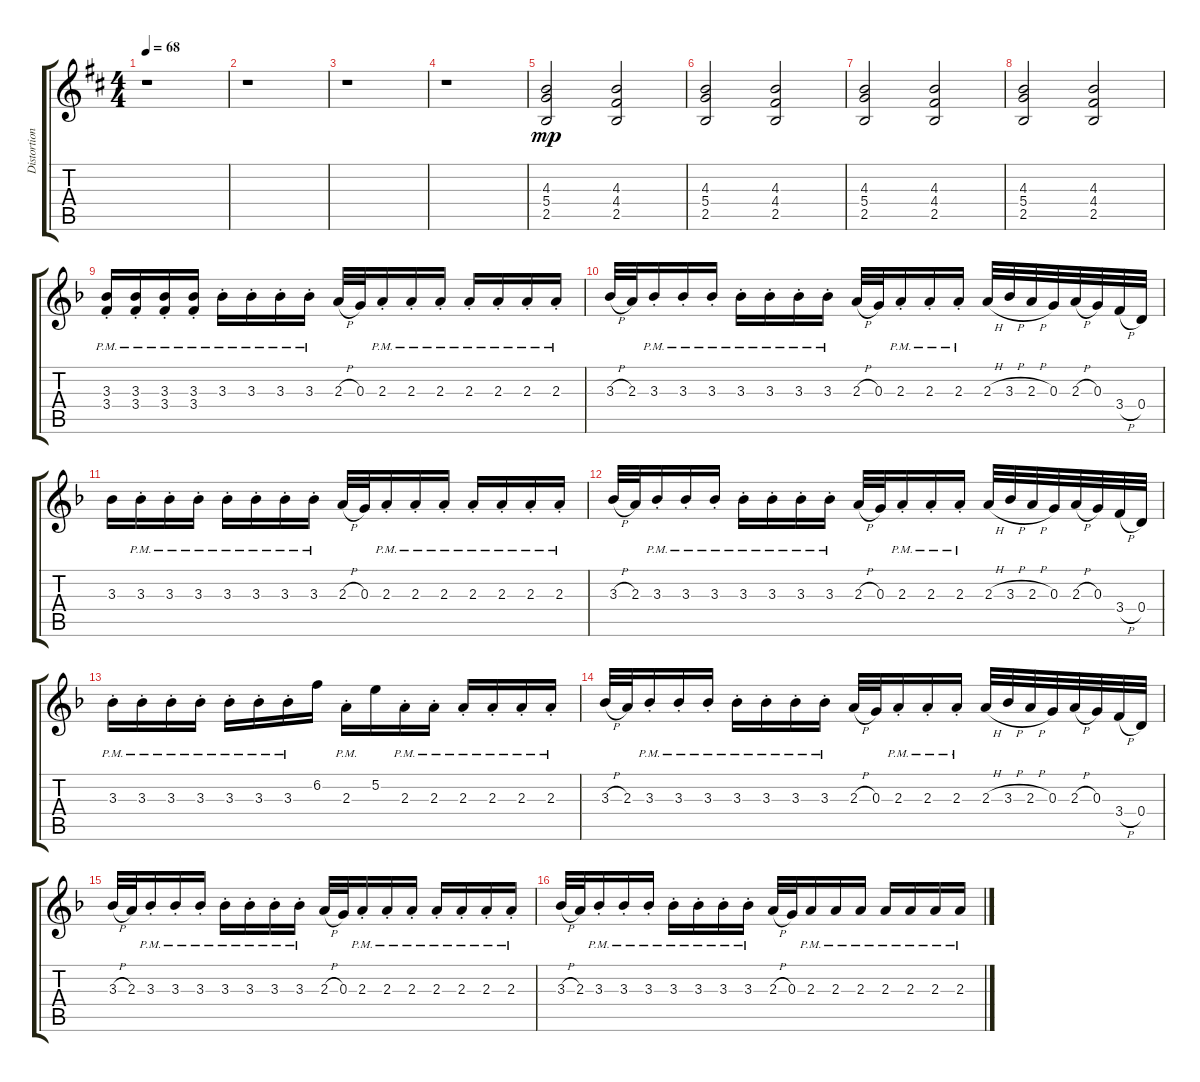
\track ("Distortion R" "Distortion") {instrument distortionguitar}
\staff {score tabs}
\tuning (E4 B3 G3 D3 A2 D2) {hide}
\ts (4 4)
\tempo 68
\clef g2
\ks d
r.1{dy mp instrument distortionguitar} |
r.1 |
r.1 |
r.1 |
(4.3 5.4 2.5).2 (4.3 4.4 2.5).2 |
(4.3 5.4 2.5).2 (4.3 4.4 2.5).2 |
(4.3 5.4 2.5).2 (4.3 4.4 2.5).2 |
(4.3 5.4 2.5).2 (4.3 4.4 2.5).2 |
\ks f
(3.3{pm st} 3.4{pm st}).16 (3.3{pm st} 3.4{pm st}).16 (3.3{pm st} 3.4{pm st}).16 (3.3{pm st} 3.4{pm st}).16 3.3{pm st}.16 3.3{pm st}.16 3.3{pm st}.16 3.3{pm st}.16 2.3{h}.32 0.3.32 2.3{pm st}.16 2.3{pm st}.16 2.3{pm st}.16 2.3{pm st}.16 2.3{pm st}.16 2.3{pm st}.16 2.3{pm st}.16 |
3.3{h}.32 2.3.32 3.3{pm st}.16 3.3{pm st}.16 3.3{pm st}.16 3.3{pm st}.16 3.3{pm st}.16 3.3{pm st}.16 3.3{pm st}.16 2.3{h}.32 0.3.32 2.3{pm st}.16 2.3{pm st}.16 2.3{pm st}.16 2.3{h}.32 3.3{h}.32 2.3{h}.32 0.3.32 2.3{h}.32 0.3.32 3.4{h}.32 0.4.32 |
3.3.16 3.3{pm st}.16 3.3{pm st}.16 3.3{pm st}.16 3.3{pm st}.16 3.3{pm st}.16 3.3{pm st}.16 3.3{pm st}.16 2.3{h}.32 0.3.32 2.3{pm st}.16 2.3{pm st}.16 2.3{pm st}.16 2.3{pm st}.16 2.3{pm st}.16 2.3{pm st}.16 2.3{pm st}.16 |
3.3{h}.32 2.3.32 3.3{pm st}.16 3.3{pm st}.16 3.3{pm st}.16 3.3{pm st}.16 3.3{pm st}.16 3.3{pm st}.16 3.3{pm st}.16 2.3{h}.32 0.3.32 2.3{pm st}.16 2.3{pm st}.16 2.3{pm st}.16 2.3{h}.32 3.3{h}.32 2.3{h}.32 0.3.32 2.3{h}.32 0.3.32 3.4{h}.32 0.4.32 |
3.3{pm st}.16 3.3{pm st}.16 3.3{pm st}.16 3.3{pm st}.16 3.3{pm st}.16 3.3{pm st}.16 3.3{pm st}.16 6.2.16 2.3{pm st}.16 5.2.16 2.3{pm st}.16 2.3{pm st}.16 2.3{pm st}.16 2.3{pm st}.16 2.3{pm st}.16 2.3{pm st}.16 |
3.3{h}.32 2.3.32 3.3{pm st}.16 3.3{pm st}.16 3.3{pm st}.16 3.3{pm st}.16 3.3{pm st}.16 3.3{pm st}.16 3.3{pm st}.16 2.3{h}.32 0.3.32 2.3{pm st}.16 2.3{pm st}.16 2.3{pm st}.16 2.3{h}.32 3.3{h}.32 2.3{h}.32 0.3.32 2.3{h}.32 0.3.32 3.4{h}.32 0.4.32 |
3.3{h}.32 2.3.32 3.3{pm st}.16 3.3{pm st}.16 3.3{pm st}.16 3.3{pm st}.16 3.3{pm st}.16 3.3{pm st}.16 3.3{pm st}.16 2.3{h}.32 0.3.32 2.3{pm st}.16 2.3{pm st}.16 2.3{pm st}.16 2.3{pm st}.16 2.3{pm st}.16 2.3{pm st}.16 2.3{pm st}.16 |
3.3{h}.32 2.3.32 3.3{pm st}.16 3.3{pm st}.16 3.3{pm st}.16 3.3{pm st}.16 3.3{pm st}.16 3.3{pm st}.16 3.3{pm st}.16 2.3{h}.32 0.3.32 2.3{pm}.16 2.3{pm}.16 2.3{pm}.16 2.3{pm}.16 2.3{pm}.16 2.3{pm}.16 2.3{pm}.16
